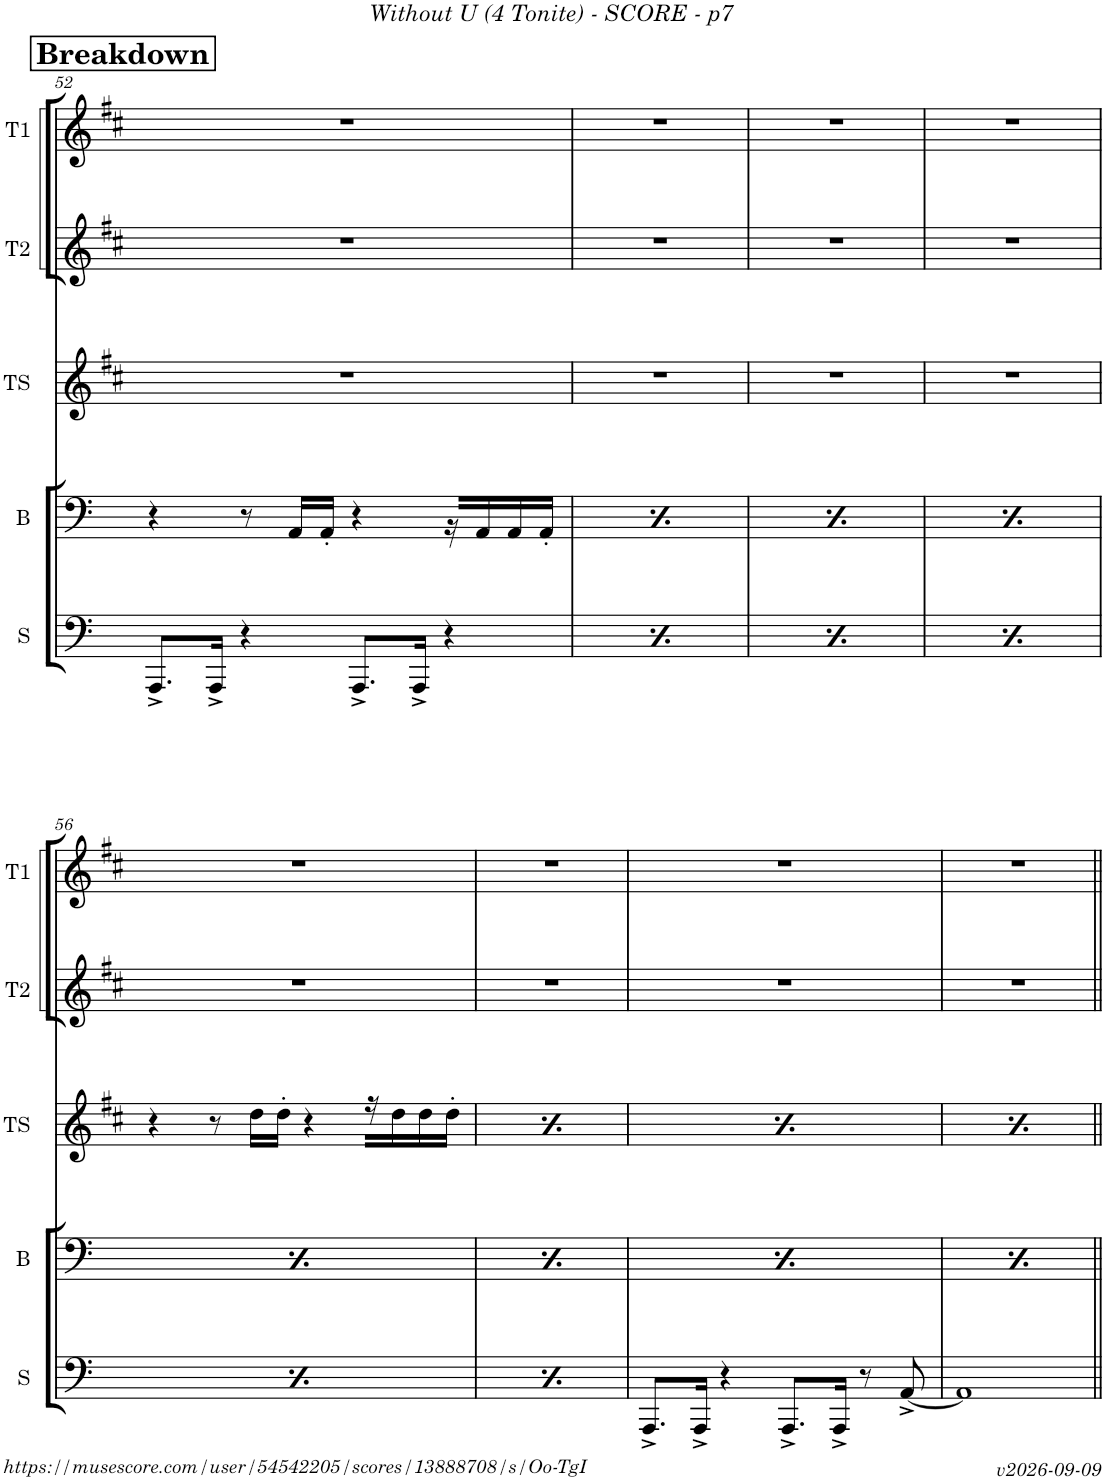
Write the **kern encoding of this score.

**kern	**kern	**kern	**kern	**kern
*part5	*part4	*part3	*part2	*part1
*staff5	*staff4	*staff3	*staff2	*staff1
*I"Sousa	*I"Trombone	*I"Tenor Sax	*I"Trumpet 2	*I"Trumpet 1
*I'S	*	*I'TS	*I'T2	*I'T1
!!LO:PB:g=z
*clefF4	*clefF4	*clefG2	*clefG2	*clefG2
*	*	*Trd8c14	*Trd1c2	*Trd1c2
*k[]	*k[]	*k[f#c#]	*k[f#c#]	*k[f#c#]
*M4/4	*M4/4	*M4/4	*M4/4	*M4/4
!!LO:REH:place=s1:a:B:cj:fs=14:t=Breakdown
=52	=52	=52	=52	=52
8.AAA^/L	4r	1r	1r	1r
16AAA^/Jk	.	.	.	.
4r	8r	.	.	.
.	16AA/LL	.	.	.
.	16AA'/JJ	.	.	.
8.AAA^/L	4r	.	.	.
16AAA^/Jk	.	.	.	.
4r	16r	.	.	.
.	16AA/	.	.	.
.	16AA/	.	.	.
.	16AA'/JJ	.	.	.
=53	=53	=53	=53	=53
8.AAA^/L	4r	1r	1r	1r
16AAA^/Jk	.	.	.	.
4r	8r	.	.	.
.	16AA/LL	.	.	.
.	16AA'/JJ	.	.	.
8.AAA^/L	4r	.	.	.
16AAA^/Jk	.	.	.	.
4r	16r	.	.	.
.	16AA/	.	.	.
.	16AA/	.	.	.
.	16AA'/JJ	.	.	.
=54	=54	=54	=54	=54
8.AAA^/L	4r	1r	1r	1r
16AAA^/Jk	.	.	.	.
4r	8r	.	.	.
.	16AA/LL	.	.	.
.	16AA'/JJ	.	.	.
8.AAA^/L	4r	.	.	.
16AAA^/Jk	.	.	.	.
4r	16r	.	.	.
.	16AA/	.	.	.
.	16AA/	.	.	.
.	16AA'/JJ	.	.	.
=55	=55	=55	=55	=55
8.AAA^/L	4r	1r	1r	1r
16AAA^/Jk	.	.	.	.
4r	8r	.	.	.
.	16AA/LL	.	.	.
.	16AA'/JJ	.	.	.
8.AAA^/L	4r	.	.	.
16AAA^/Jk	.	.	.	.
4r	16r	.	.	.
.	16AA/	.	.	.
.	16AA/	.	.	.
.	16AA'/JJ	.	.	.
!!LO:LB:g=z
=56	=56	=56	=56	=56
8.AAA^/L	4r	4r	1r	1r
16AAA^/Jk	.	.	.	.
4r	8r	8r	.	.
.	16AA/LL	16dd\LL	.	.
.	16AA'/JJ	16dd'\JJ	.	.
8.AAA^/L	4r	4r	.	.
16AAA^/Jk	.	.	.	.
4r	16r	16r	.	.
.	16AA/	16dd\	.	.
.	16AA/	16dd\	.	.
.	16AA'/JJ	16dd'\JJ	.	.
=57	=57	=57	=57	=57
8.AAA^/L	4r	4r	1r	1r
16AAA^/Jk	.	.	.	.
4r	8r	8r	.	.
.	16AA/LL	16dd\LL	.	.
.	16AA'/JJ	16dd'\JJ	.	.
8.AAA^/L	4r	4r	.	.
16AAA^/Jk	.	.	.	.
4r	16r	16r	.	.
.	16AA/	16dd\	.	.
.	16AA/	16dd\	.	.
.	16AA'/JJ	16dd'\JJ	.	.
=58	=58	=58	=58	=58
8.AAA^/L	4r	4r	1r	1r
16AAA^/Jk	.	.	.	.
4r	8r	8r	.	.
.	16AA/LL	16dd\LL	.	.
.	16AA'/JJ	16dd'\JJ	.	.
8.AAA^/L	4r	4r	.	.
16AAA^/Jk	.	.	.	.
8r	16r	16r	.	.
.	16AA/	16dd\	.	.
[8AA^/	16AA/	16dd\	.	.
.	16AA'/JJ	16dd'\JJ	.	.
=59	=59	=59	=59	=59
1AA]	4r	4r	1r	1r
.	8r	8r	.	.
.	16AA/LL	16dd\LL	.	.
.	16AA'/JJ	16dd'\JJ	.	.
.	4r	4r	.	.
.	16r	16r	.	.
.	16AA/	16dd\	.	.
.	16AA/	16dd\	.	.
.	16AA'/JJ	16dd'\JJ	.	.
=||	=||	=||	=||	=||
*-	*-	*-	*-	*-
